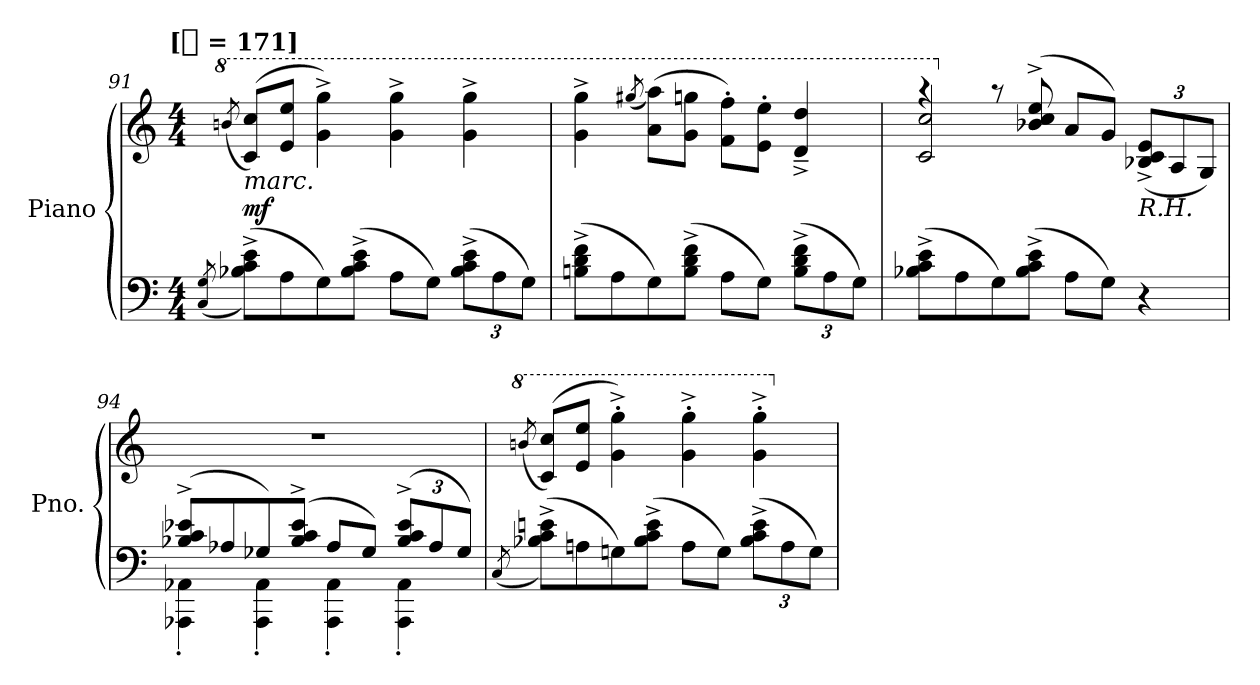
**kern	**kern	**dynam
*part1	*part1	*part1
*staff2	*staff1	*staff1/2
*I"Piano	*	*
*I'Pno.	*	*
*clefF4	*clefG2	*
*k[]	*k[]	*
*C:	*C:	*
!!LO:TX:omd:t=[[quarter] = 171]
*M4/4	*M4/4	*
*MM171	*MM171	*
*	*8va	*
=91	=91	=91
(<8qC/ 8qG/	(<8qbbn/	.
!	!LO:TX:b:i:t=marc.	!
(8B-X^ 8c^ 8e^L)	(8cc 8cccL)	mf
8A	8ee 8eeeJ	.
8G)	4gg^ 4ggg^)	.
(8B-^ 8c^ 8e^J	.	.
8AL	4gg^ 4ggg^	.
8GJ)	.	.
(12B-^ 12c^ 12e^L	4gg^ 4ggg^	.
12A	.	.
12GJ)	.	.
=92	=92	=92
(8Bn^ 8d^ 8f^L	4gg^ 4ggg^	.
8A	.	.
.	(<8qggg#X/	.
8G)	(8aa 8aaaL)	.
(8B^ 8d^ 8f^J	8gg 8gggnJ	.
8AL	8ff' 8fff'L)	.
8GJ)	8ee' 8eee'J	.
(12B^ 12d^ 12f^L	4dd~^ 4ddd~^	.
12A	.	.
12GJ)	.	.
=93	=93	=93
*	*^	*
(8B-X^ 8c^ 8e^L	4r	2cc/ 2ccc/	.
8A	.	.	.
*	*X8va	*	*
8G)	8r	.	.
(8B-^ 8c^ 8e^J	(8b-X^ 8cc^ 8ee^	.	.
8AL	8aL	2ryy	.
8GJ)	8gJ)	.	.
!	!LO:TX:b:i:t=R.H.	!	!
4r	(12B-X^/ 12c^/ 12e^/L	.	.
.	12A/	.	.
.	12G/J)	.	.
*	*v	*v	*
=94	=94	=94
*^	*	*
(8B-X^ 8c^ 8e-X^L	4AAA-X' 4AA-X'	1r	.
8A-X	.	.	.
8G-X)	4AAA-' 4AA-'	.	.
(8B-^ 8c^ 8e-^J	.	.	.
8A-L	4AAA-' 4AA-'	.	.
8G-J)	.	.	.
(12B-^ 12c^ 12e-^L	4AAA-' 4AA-'	.	.
12A-	.	.	.
12G-J)	.	.	.
*v	*v	*	*
=95	=95	=95
*	*8va	*
(<8qC	(<8qbbn/	.
(8B-X^ 8c^ 8en^L)	(8cc 8cccL)	.
8An	8ee 8eeeJ	.
8Gn)	4gg'^ 4ggg'^)	.
(8B-^ 8c^ 8e^J	.	.
8AL	4gg'^ 4ggg'^	.
8GJ)	.	.
(12B-^ 12c^ 12e^L	4gg'^ 4ggg'^	.
12A	.	.
12GJ)	.	.
*	*X8va	*
=	=	=
*-	*-	*-
